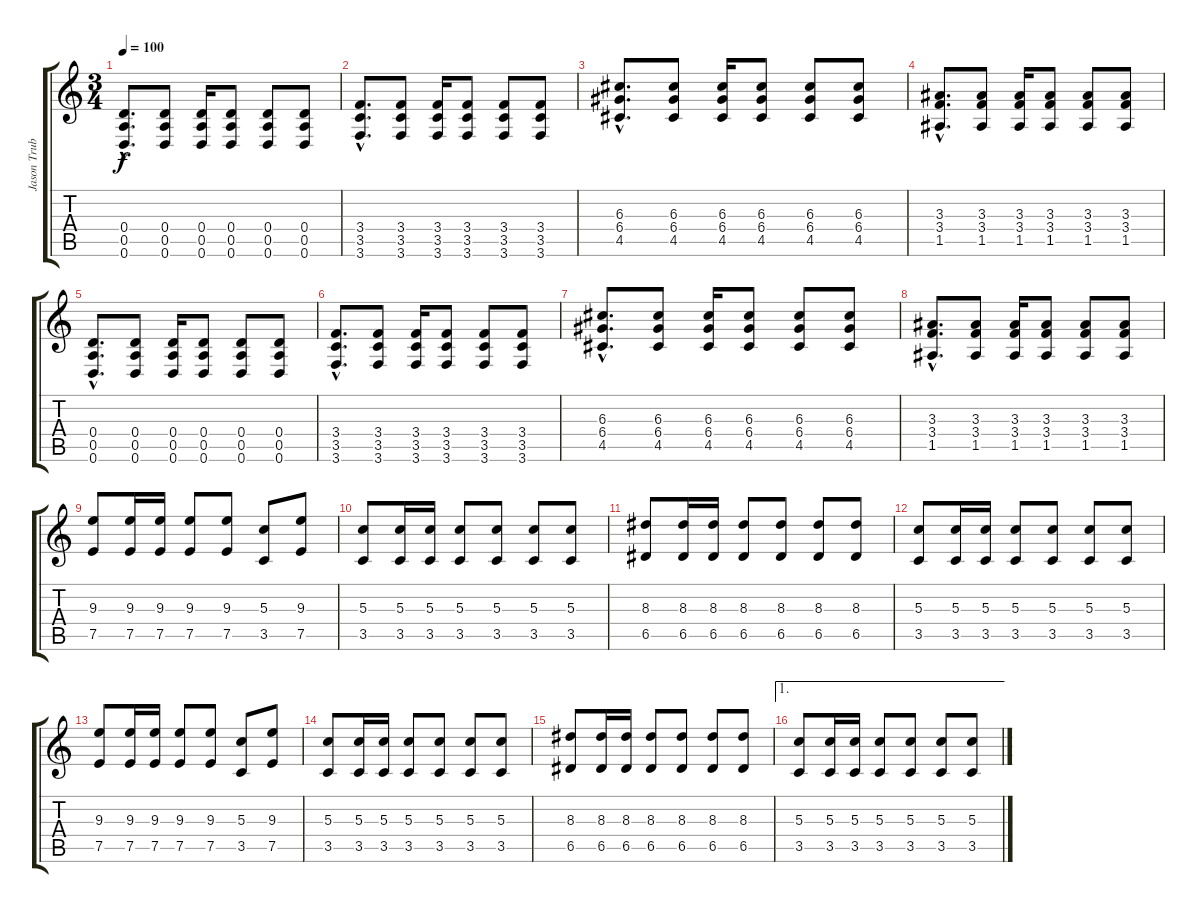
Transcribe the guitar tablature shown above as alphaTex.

\track ("Jason Truby" "Jason Trub") {instrument distortionguitar}
\staff {score tabs}
\tuning (E4 B3 G3 D3 A2 D2) {hide}
\ts (3 4)
\tempo 100
\clef g2
\ks c
(0.4{hac} 0.5{hac} 0.6{hac}).8{d dy f} (0.4 0.5 0.6).8 (0.4 0.5 0.6).16 (0.4 0.5 0.6).8 (0.4 0.5 0.6).8 (0.4 0.5 0.6).8 |
(3.4{hac} 3.5{hac} 3.6{hac}).8{d} (3.4 3.5 3.6).8 (3.4 3.5 3.6).16 (3.4 3.5 3.6).8 (3.4 3.5 3.6).8 (3.4 3.5 3.6).8 |
(6.3{hac} 6.4{hac} 4.5{hac}).8{d} (6.3 6.4 4.5).8 (6.3 6.4 4.5).16 (6.3 6.4 4.5).8 (6.3 6.4 4.5).8 (6.3 6.4 4.5).8 |
(3.3{hac} 3.4{hac} 1.5{hac}).8{d} (3.3 3.4 1.5).8 (3.3 3.4 1.5).16 (3.3 3.4 1.5).8 (3.3 3.4 1.5).8 (3.3 3.4 1.5).8 |
(0.4{hac} 0.5{hac} 0.6{hac}).8{d} (0.4 0.5 0.6).8 (0.4 0.5 0.6).16 (0.4 0.5 0.6).8 (0.4 0.5 0.6).8 (0.4 0.5 0.6).8 |
(3.4{hac} 3.5{hac} 3.6{hac}).8{d} (3.4 3.5 3.6).8 (3.4 3.5 3.6).16 (3.4 3.5 3.6).8 (3.4 3.5 3.6).8 (3.4 3.5 3.6).8 |
(6.3{hac} 6.4{hac} 4.5{hac}).8{d} (6.3 6.4 4.5).8 (6.3 6.4 4.5).16 (6.3 6.4 4.5).8 (6.3 6.4 4.5).8 (6.3 6.4 4.5).8 |
(3.3{hac} 3.4{hac} 1.5{hac}).8{d} (3.3 3.4 1.5).8 (3.3 3.4 1.5).16 (3.3 3.4 1.5).8 (3.3 3.4 1.5).8 (3.3 3.4 1.5).8 |
(9.3 7.5).8 (9.3 7.5).16 (9.3 7.5).16 (9.3 7.5).8 (9.3 7.5).8 (5.3 3.5).8 (9.3 7.5).8 |
(5.3 3.5).8 (5.3 3.5).16 (5.3 3.5).16 (5.3 3.5).8 (5.3 3.5).8 (5.3 3.5).8 (5.3 3.5).8 |
(8.3 6.5).8 (8.3 6.5).16 (8.3 6.5).16 (8.3 6.5).8 (8.3 6.5).8 (8.3 6.5).8 (8.3 6.5).8 |
(5.3 3.5).8 (5.3 3.5).16 (5.3 3.5).16 (5.3 3.5).8 (5.3 3.5).8 (5.3 3.5).8 (5.3 3.5).8 |
(9.3 7.5).8 (9.3 7.5).16 (9.3 7.5).16 (9.3 7.5).8 (9.3 7.5).8 (5.3 3.5).8 (9.3 7.5).8 |
(5.3 3.5).8 (5.3 3.5).16 (5.3 3.5).16 (5.3 3.5).8 (5.3 3.5).8 (5.3 3.5).8 (5.3 3.5).8 |
(8.3 6.5).8 (8.3 6.5).16 (8.3 6.5).16 (8.3 6.5).8 (8.3 6.5).8 (8.3 6.5).8 (8.3 6.5).8 |
\ae 1
(5.3 3.5).8 (5.3 3.5).16 (5.3 3.5).16 (5.3 3.5).8 (5.3 3.5).8 (5.3 3.5).8 (5.3 3.5).8
